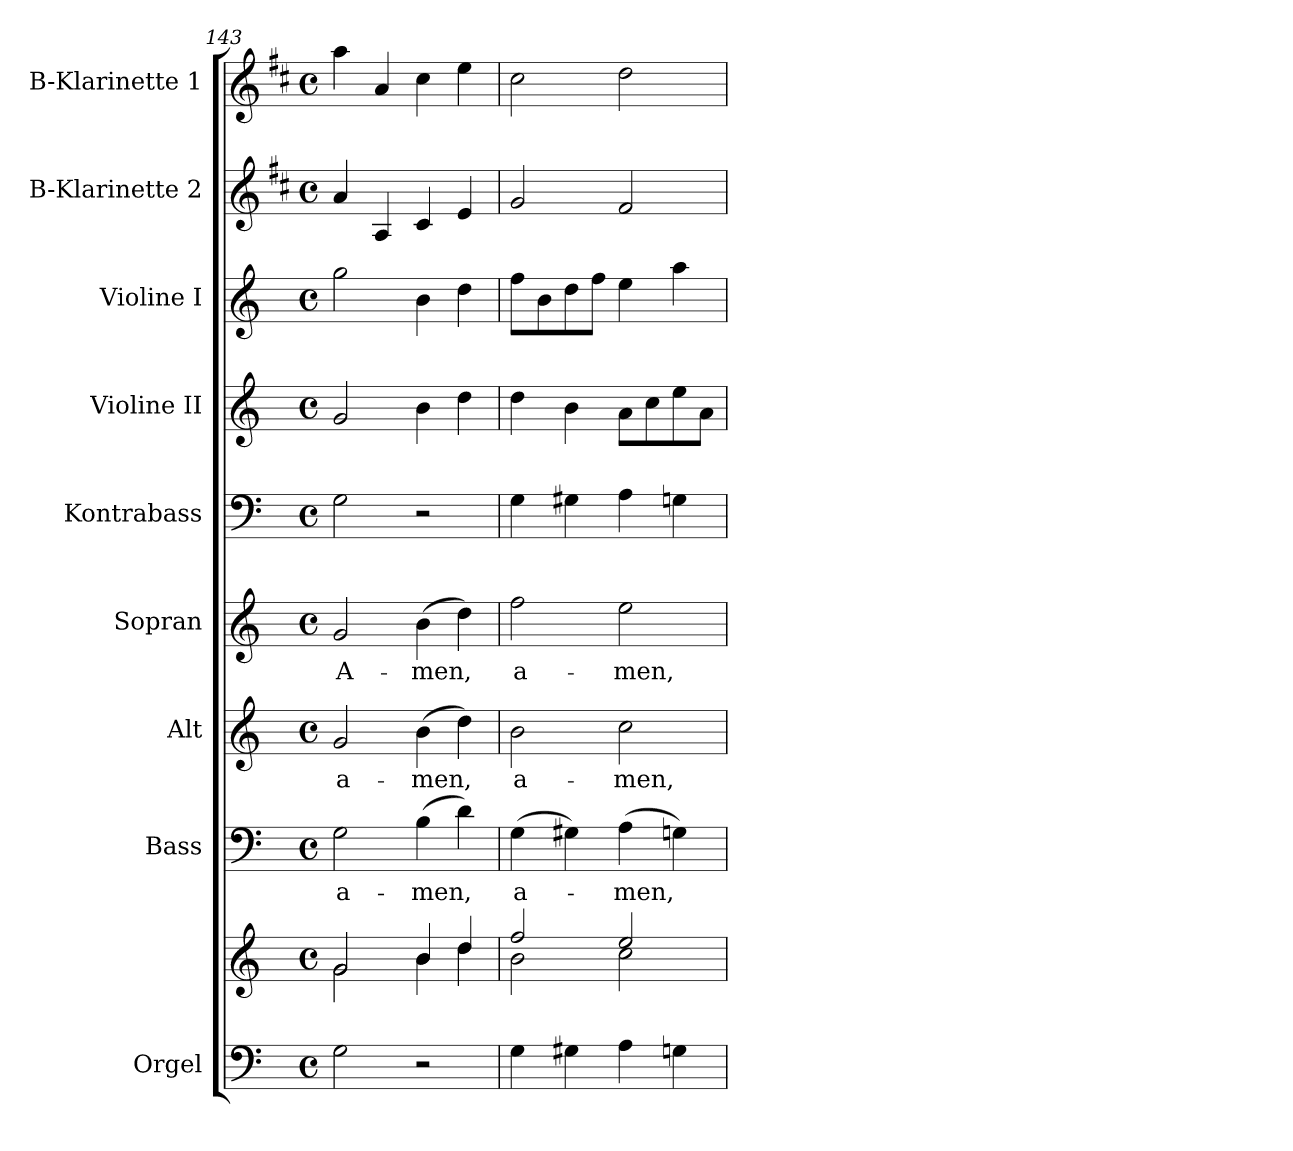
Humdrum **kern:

**kern	**kern	**kern	**text	**kern	**text	**kern	**text	**kern	**kern	**kern	**kern	**kern
*part9	*part9	*part8	*part8	*part7	*part7	*part6	*part6	*part5	*part4	*part3	*part2	*part1
*staff10	*staff9	*staff8	*staff8	*staff7	*staff7	*staff6	*staff6	*staff5	*staff4	*staff3	*staff2	*staff1
*I"Orgel	*	*I"Bass	*	*I"Alt	*	*I"Sopran	*	*I"Kontrabass	*I"Violine II	*I"Violine I	*I"B-Klarinette 2	*I"B-Klarinette 1
*I'Org.	*	*I'B.	*	*I'A.	*	*I'S.	*	*I'Kb.	*I'Vl. II	*I'Vl. I	*I'B Kl. 2	*I'B Kl. 1
*clefF4	*clefG2	*clefF4	*	*clefG2	*	*clefG2	*	*clefF4	*clefG2	*clefG2	*clefG2	*clefG2
*	*	*	*	*	*	*	*	*ITrd7c12	*	*	*ITrd1c2	*ITrd1c2
*k[]	*k[]	*k[]	*	*k[]	*	*k[]	*	*k[]	*k[]	*k[]	*k[]	*k[]
*C:	*C:	*C:	*	*C:	*	*C:	*	*C:	*C:	*C:	*C:	*C:
*M4/4	*M4/4	*M4/4	*	*M4/4	*	*M4/4	*	*M4/4	*M4/4	*M4/4	*M4/4	*M4/4
*met(c)	*met(c)	*met(c)	*	*met(c)	*	*met(c)	*	*met(c)	*met(c)	*met(c)	*met(c)	*met(c)
=143	=143	=143	=143	=143	=143	=143	=143	=143	=143	=143	=143	=143
*	*^	*	*	*	*	*	*	*	*	*	*	*
!	!	!	!	!LO:LY:b	!	!LO:LY:b	!	!LO:LY:b	!	!	!	!	!
2G\	2g/	2g\	2G\	a-	2g/	a-	2g/	A-	2GG\	2g/	2gg\	4g/	4gg\
.	.	.	.	.	.	.	.	.	.	.	.	4G/	4g/
!	!	!	!	!LO:LY:b	!	!LO:LY:b	!	!LO:LY:b	!	!	!	!	!
2r	4b/	4b\	(>4B\	-men,	(>4b\	-men,	(>4b\	-men,	2r	4b\	4b\	4B/	4b\
.	4dd/	4dd\	4d\)	.	4dd\)	.	4dd\)	.	.	4dd\	4dd\	4d/	4dd\
=144	=144	=144	=144	=144	=144	=144	=144	=144	=144	=144	=144	=144	=144
!	!	!	!	!LO:LY:b	!	!LO:LY:b	!	!LO:LY:b	!	!	!	!	!
4G\	2ff/	2b\	(>4G\	a-	2b\	a-	2ff\	a-	4GG\	4dd\	8ff\L	2f/	2b\
.	.	.	.	.	.	.	.	.	.	.	8b\	.	.
4G#X\	.	.	4G#X\)	.	.	.	.	.	4GG#X\	4b\	8dd\	.	.
.	.	.	.	.	.	.	.	.	.	.	8ff\J	.	.
!	!	!	!	!LO:LY:b	!	!LO:LY:b	!	!LO:LY:b	!	!	!	!	!
4A\	2ee/	2cc\	(>4A\	-men,	2cc\	-men,	2ee\	-men,	4AA\	8a\L	4ee\	2e/	2cc\
.	.	.	.	.	.	.	.	.	.	8cc\	.	.	.
4Gn\	.	.	4Gn\)	.	.	.	.	.	4GGn\	8ee\	4aa\	.	.
.	.	.	.	.	.	.	.	.	.	8a\J	.	.	.
*	*v	*v	*	*	*	*	*	*	*	*	*	*	*
=	=	=	=	=	=	=	=	=	=	=	=	=
*-	*-	*-	*-	*-	*-	*-	*-	*-	*-	*-	*-	*-
